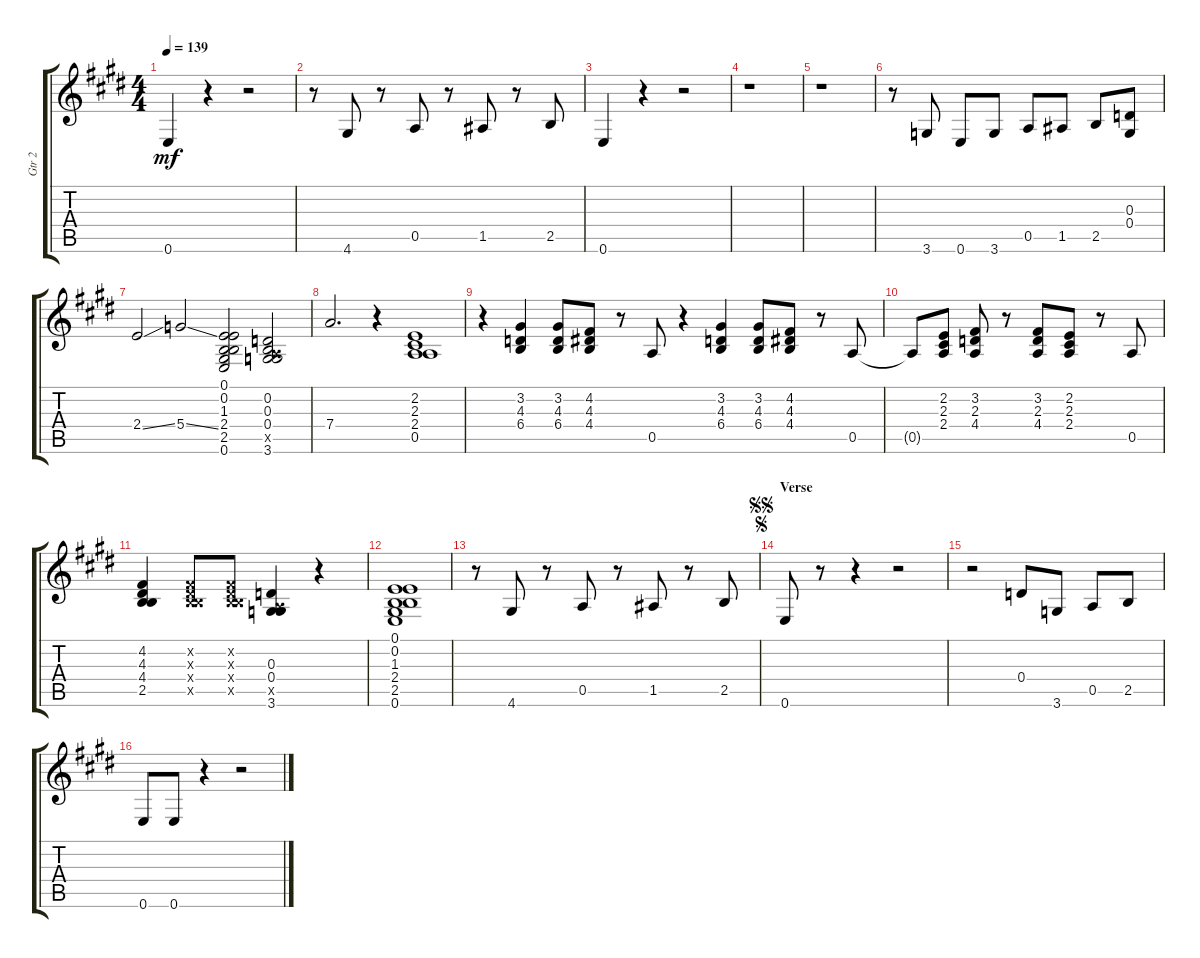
\track ("Gtr 2" "Gtr 2") {instrument acousticgrandpiano}
\staff {score tabs}
\tuning (E4 B3 G3 D4 A3 E3) {hide}
\ts (4 4)
\tempo 139
\clef g2
\ks e
0.6.4{dy mf} r.4 r.2 |
r.8 4.6.8 r.8 0.5.8 r.8 1.5.8 r.8 2.5.8 |
0.6.4 r.4 r.2 |
r.1 |
r.1 |
r.8 3.6.8 0.6.8 3.6.8 0.5.8 1.5.8 2.5.8 (0.3 0.4).8 |
2.4{ss}.2 5.4{ss}.2 (0.1 0.2 1.3 2.4 2.5 0.6).2 (0.2 0.3 0.4 0.5{x} 3.6).2 |
7.4.2{d} r.4 (2.2 2.3 2.4 0.5).1 |
r.4 (3.2 4.3 6.4).4 (3.2 4.3 6.4).8 (4.2 4.3 4.4).8 r.8 0.5.8 r.4 (3.2 4.3 6.4).4 (3.2 4.3 6.4).8 (4.2 4.3 4.4).8 r.8 0.5.8 |
0.5{t}.8 (2.2 2.3 2.4).8 (3.2 2.3 4.4).8 r.8 (3.2 2.3 4.4).8 (2.2 2.3 2.4).8 r.8 0.5.8 |
(4.2 4.3 4.4 2.5).4 (4.2{x} 4.3{x} 4.4{x} 2.5{x}).8 (4.2{x} 4.3{x} 4.4{x} 2.5{x}).8 (0.3 0.4 0.5{x} 3.6).4 r.4 |
(0.1 0.2 1.3 2.4 2.5 0.6).1 |
r.8 4.6.8 r.8 0.5.8 r.8 1.5.8 r.8 2.5.8 |
\section ("" "Verse")
\jump segno
\jump segnosegno
0.6.8 r.8 r.4 r.2 |
r.2 0.4.8 3.6.8 0.5.8 2.5.8 |
0.6.8 0.6.8 r.4 r.2
